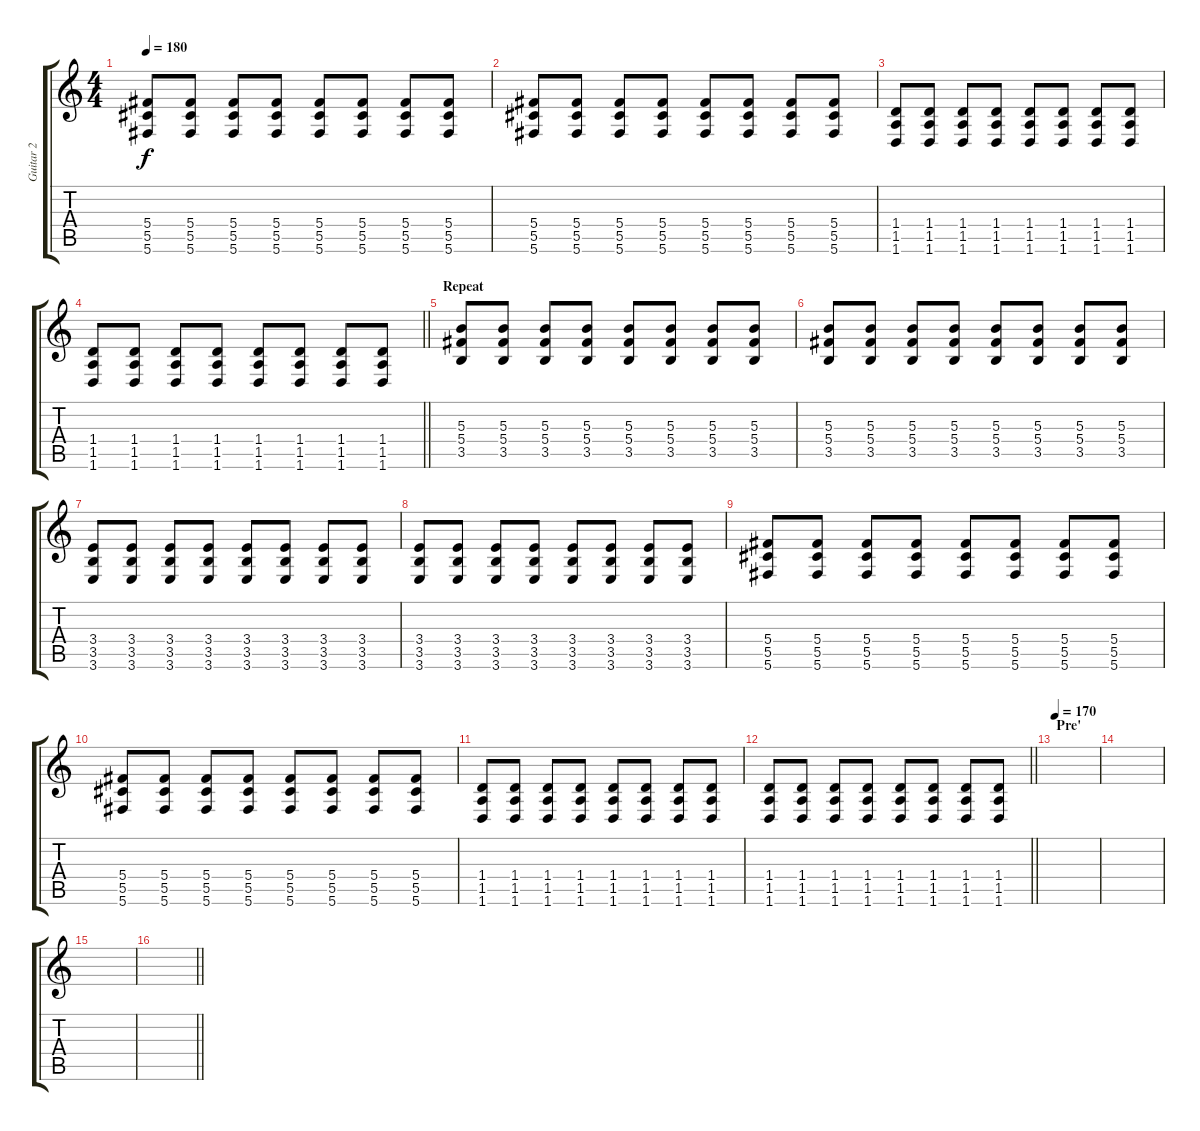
\track ("Guitar 2" "Guitar 2") {instrument distortionguitar}
\staff {score tabs}
\tuning (Eb4 Bb3 Gb3 Db3 Ab2 Db2) {hide}
\ts (4 4)
\tempo 180
\clef g2
\ks c
(5.4 5.5 5.6).8{dy f} (5.4 5.5 5.6).8 (5.4 5.5 5.6).8 (5.4 5.5 5.6).8 (5.4 5.5 5.6).8 (5.4 5.5 5.6).8 (5.4 5.5 5.6).8 (5.4 5.5 5.6).8 |
(5.4 5.5 5.6).8 (5.4 5.5 5.6).8 (5.4 5.5 5.6).8 (5.4 5.5 5.6).8 (5.4 5.5 5.6).8 (5.4 5.5 5.6).8 (5.4 5.5 5.6).8 (5.4 5.5 5.6).8 |
(1.4 1.5 1.6).8 (1.4 1.5 1.6).8 (1.4 1.5 1.6).8 (1.4 1.5 1.6).8 (1.4 1.5 1.6).8 (1.4 1.5 1.6).8 (1.4 1.5 1.6).8 (1.4 1.5 1.6).8 |
\barLineRight lightlight
(1.4 1.5 1.6).8 (1.4 1.5 1.6).8 (1.4 1.5 1.6).8 (1.4 1.5 1.6).8 (1.4 1.5 1.6).8 (1.4 1.5 1.6).8 (1.4 1.5 1.6).8 (1.4 1.5 1.6).8 |
\section ("" "Repeat")
(5.3 5.4 3.5).8 (5.3 5.4 3.5).8 (5.3 5.4 3.5).8 (5.3 5.4 3.5).8 (5.3 5.4 3.5).8 (5.3 5.4 3.5).8 (5.3 5.4 3.5).8 (5.3 5.4 3.5).8 |
(5.3 5.4 3.5).8 (5.3 5.4 3.5).8 (5.3 5.4 3.5).8 (5.3 5.4 3.5).8 (5.3 5.4 3.5).8 (5.3 5.4 3.5).8 (5.3 5.4 3.5).8 (5.3 5.4 3.5).8 |
(3.4 3.5 3.6).8 (3.4 3.5 3.6).8 (3.4 3.5 3.6).8 (3.4 3.5 3.6).8 (3.4 3.5 3.6).8 (3.4 3.5 3.6).8 (3.4 3.5 3.6).8 (3.4 3.5 3.6).8 |
(3.4 3.5 3.6).8 (3.4 3.5 3.6).8 (3.4 3.5 3.6).8 (3.4 3.5 3.6).8 (3.4 3.5 3.6).8 (3.4 3.5 3.6).8 (3.4 3.5 3.6).8 (3.4 3.5 3.6).8 |
(5.4 5.5 5.6).8 (5.4 5.5 5.6).8 (5.4 5.5 5.6).8 (5.4 5.5 5.6).8 (5.4 5.5 5.6).8 (5.4 5.5 5.6).8 (5.4 5.5 5.6).8 (5.4 5.5 5.6).8 |
(5.4 5.5 5.6).8 (5.4 5.5 5.6).8 (5.4 5.5 5.6).8 (5.4 5.5 5.6).8 (5.4 5.5 5.6).8 (5.4 5.5 5.6).8 (5.4 5.5 5.6).8 (5.4 5.5 5.6).8 |
(1.4 1.5 1.6).8 (1.4 1.5 1.6).8 (1.4 1.5 1.6).8 (1.4 1.5 1.6).8 (1.4 1.5 1.6).8 (1.4 1.5 1.6).8 (1.4 1.5 1.6).8 (1.4 1.5 1.6).8 |
\barLineRight lightlight
(1.4 1.5 1.6).8 (1.4 1.5 1.6).8 (1.4 1.5 1.6).8 (1.4 1.5 1.6).8 (1.4 1.5 1.6).8 (1.4 1.5 1.6).8 (1.4 1.5 1.6).8 (1.4 1.5 1.6).8 |
\section ("" "Pre'")
\tempo 170
|
|
|
\barLineRight lightlight
